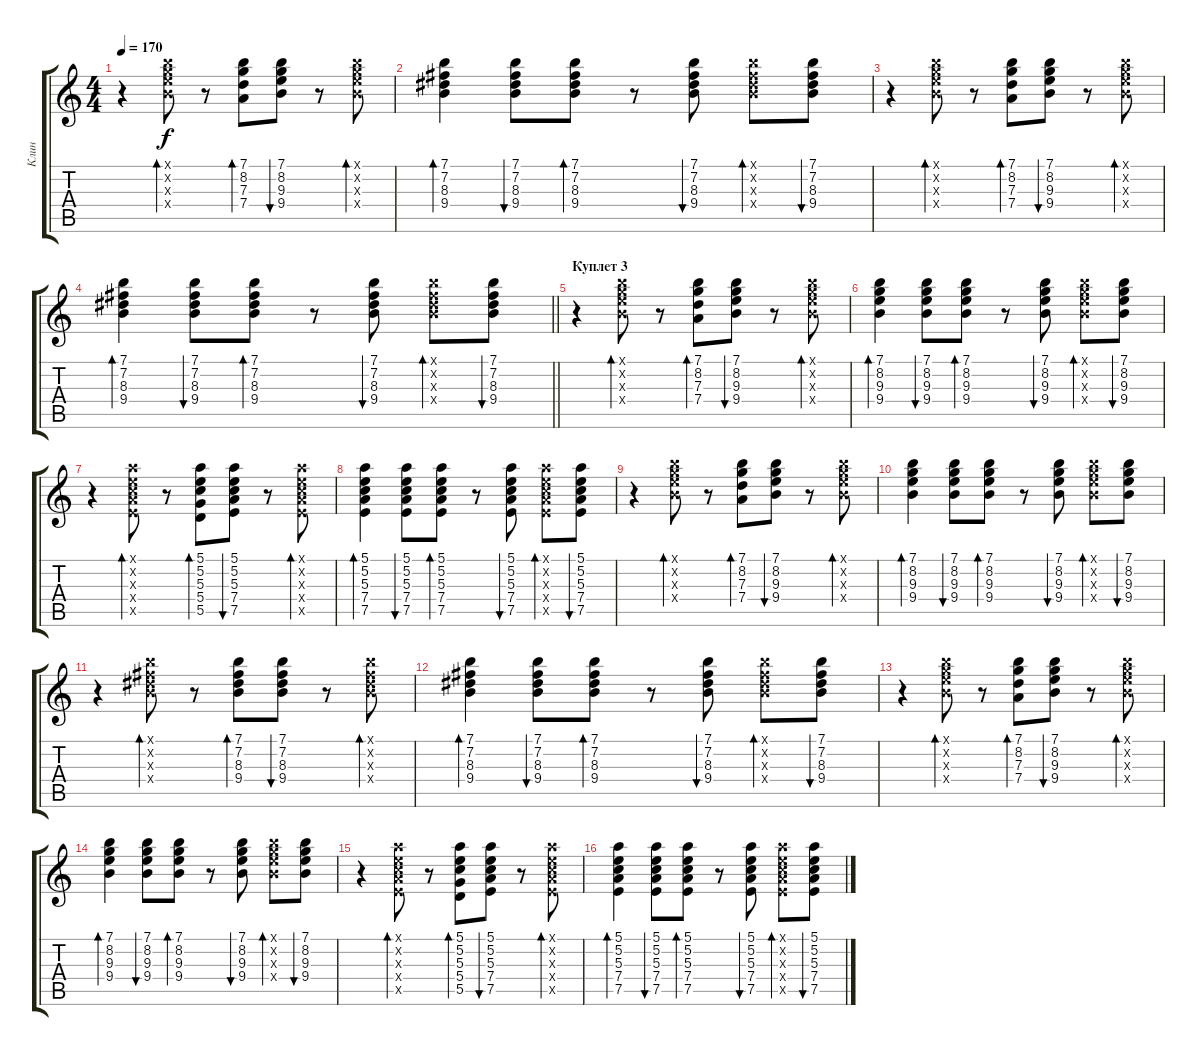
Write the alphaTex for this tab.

\track ("Клин" "Клин") {instrument electricguitarclean}
\staff {score tabs}
\tuning (E4 B3 G3 D3 A2 E2) {hide}
\ts (4 4)
\tempo 170
\clef g2
\ks c
r.4{dy f} (7.1{x} 8.2{x} 9.3{x} 9.4{x}).8{bd 30} r.8 (7.1 8.2 7.3 7.4).8{bd 30} (7.1 8.2 9.3 9.4).8{bu 30} r.8 (7.1{x} 8.2{x} 9.3{x} 9.4{x}).8{bd 30} |
(7.1 7.2 8.3 9.4).4{bd 30} (7.1 7.2 8.3 9.4).8{bu 30} (7.1 7.2 8.3 9.4).8{bd 30} r.8 (7.1 7.2 8.3 9.4).8{bu 30} (7.1{x} 7.2{x} 8.3{x} 9.4{x}).8{bd 30} (7.1 7.2 8.3 9.4).8{bu 30} |
r.4 (7.1{x} 8.2{x} 9.3{x} 9.4{x}).8{bd 30} r.8 (7.1 8.2 7.3 7.4).8{bd 30} (7.1 8.2 9.3 9.4).8{bu 30} r.8 (7.1{x} 8.2{x} 9.3{x} 9.4{x}).8{bd 30} |
\barLineRight lightlight
(7.1 7.2 8.3 9.4).4{bd 30} (7.1 7.2 8.3 9.4).8{bu 30} (7.1 7.2 8.3 9.4).8{bd 30} r.8 (7.1 7.2 8.3 9.4).8{bu 30} (7.1{x} 7.2{x} 8.3{x} 9.4{x}).8{bd 30} (7.1 7.2 8.3 9.4).8{bu 30} |
\section ("" "Куплет 3")
r.4 (7.1{x} 8.2{x} 9.3{x} 9.4{x}).8{bd 30} r.8 (7.1 8.2 7.3 7.4).8{bd 30} (7.1 8.2 9.3 9.4).8{bu 30} r.8 (7.1{x} 8.2{x} 9.3{x} 9.4{x}).8{bd 30} |
(7.1 8.2 9.3 9.4).4{bd 30} (7.1 8.2 9.3 9.4).8{bu 30} (7.1 8.2 9.3 9.4).8{bd 30} r.8 (7.1 8.2 9.3 9.4).8{bu 30} (7.1{x} 8.2{x} 9.3{x} 9.4{x}).8{bd 30} (7.1 8.2 9.3 9.4).8{bu 30} |
r.4 (5.1{x} 5.2{x} 5.3{x} 7.4{x} 7.5{x}).8{bd 30} r.8 (5.1 5.2 5.3 5.4 5.5).8{bd 30} (5.1 5.2 5.3 7.4 7.5).8{bu 30} r.8 (5.1{x} 5.2{x} 5.3{x} 7.4{x} 7.5{x}).8{bd 30} |
(5.1 5.2 5.3 7.4 7.5).4{bd 30} (5.1 5.2 5.3 7.4 7.5).8{bu 30} (5.1 5.2 5.3 7.4 7.5).8{bd 30} r.8 (5.1 5.2 5.3 7.4 7.5).8{bu 30} (5.1{x} 5.2{x} 5.3{x} 7.4{x} 7.5{x}).8{bd 30} (5.1 5.2 5.3 7.4 7.5).8{bu 30} |
r.4 (7.1{x} 8.2{x} 9.3{x} 9.4{x}).8{bd 30} r.8 (7.1 8.2 7.3 7.4).8{bd 30} (7.1 8.2 9.3 9.4).8{bu 30} r.8 (7.1{x} 8.2{x} 9.3{x} 9.4{x}).8{bd 30} |
(7.1 8.2 9.3 9.4).4{bd 30} (7.1 8.2 9.3 9.4).8{bu 30} (7.1 8.2 9.3 9.4).8{bd 30} r.8 (7.1 8.2 9.3 9.4).8{bu 30} (7.1{x} 8.2{x} 9.3{x} 9.4{x}).8{bd 30} (7.1 8.2 9.3 9.4).8{bu 30} |
r.4 (7.1{x} 7.2{x} 8.3{x} 9.4{x}).8{bd 30} r.8 (7.1 7.2 8.3 9.4).8{bd 30} (7.1 7.2 8.3 9.4).8{bu 30} r.8 (7.1{x} 7.2{x} 8.3{x} 9.4{x}).8{bd 30} |
(7.1 7.2 8.3 9.4).4{bd 30} (7.1 7.2 8.3 9.4).8{bu 30} (7.1 7.2 8.3 9.4).8{bd 30} r.8 (7.1 7.2 8.3 9.4).8{bu 30} (7.1{x} 7.2{x} 8.3{x} 9.4{x}).8{bd 30} (7.1 7.2 8.3 9.4).8{bu 30} |
r.4 (7.1{x} 8.2{x} 9.3{x} 9.4{x}).8{bd 30} r.8 (7.1 8.2 7.3 7.4).8{bd 30} (7.1 8.2 9.3 9.4).8{bu 30} r.8 (7.1{x} 8.2{x} 9.3{x} 9.4{x}).8{bd 30} |
(7.1 8.2 9.3 9.4).4{bd 30} (7.1 8.2 9.3 9.4).8{bu 30} (7.1 8.2 9.3 9.4).8{bd 30} r.8 (7.1 8.2 9.3 9.4).8{bu 30} (7.1{x} 8.2{x} 9.3{x} 9.4{x}).8{bd 30} (7.1 8.2 9.3 9.4).8{bu 30} |
r.4 (5.1{x} 5.2{x} 5.3{x} 7.4{x} 7.5{x}).8{bd 30} r.8 (5.1 5.2 5.3 5.4 5.5).8{bd 30} (5.1 5.2 5.3 7.4 7.5).8{bu 30} r.8 (5.1{x} 5.2{x} 5.3{x} 7.4{x} 7.5{x}).8{bd 30} |
(5.1 5.2 5.3 7.4 7.5).4{bd 30} (5.1 5.2 5.3 7.4 7.5).8{bu 30} (5.1 5.2 5.3 7.4 7.5).8{bd 30} r.8 (5.1 5.2 5.3 7.4 7.5).8{bu 30} (5.1{x} 5.2{x} 5.3{x} 7.4{x} 7.5{x}).8{bd 30} (5.1 5.2 5.3 7.4 7.5).8{bu 30}
